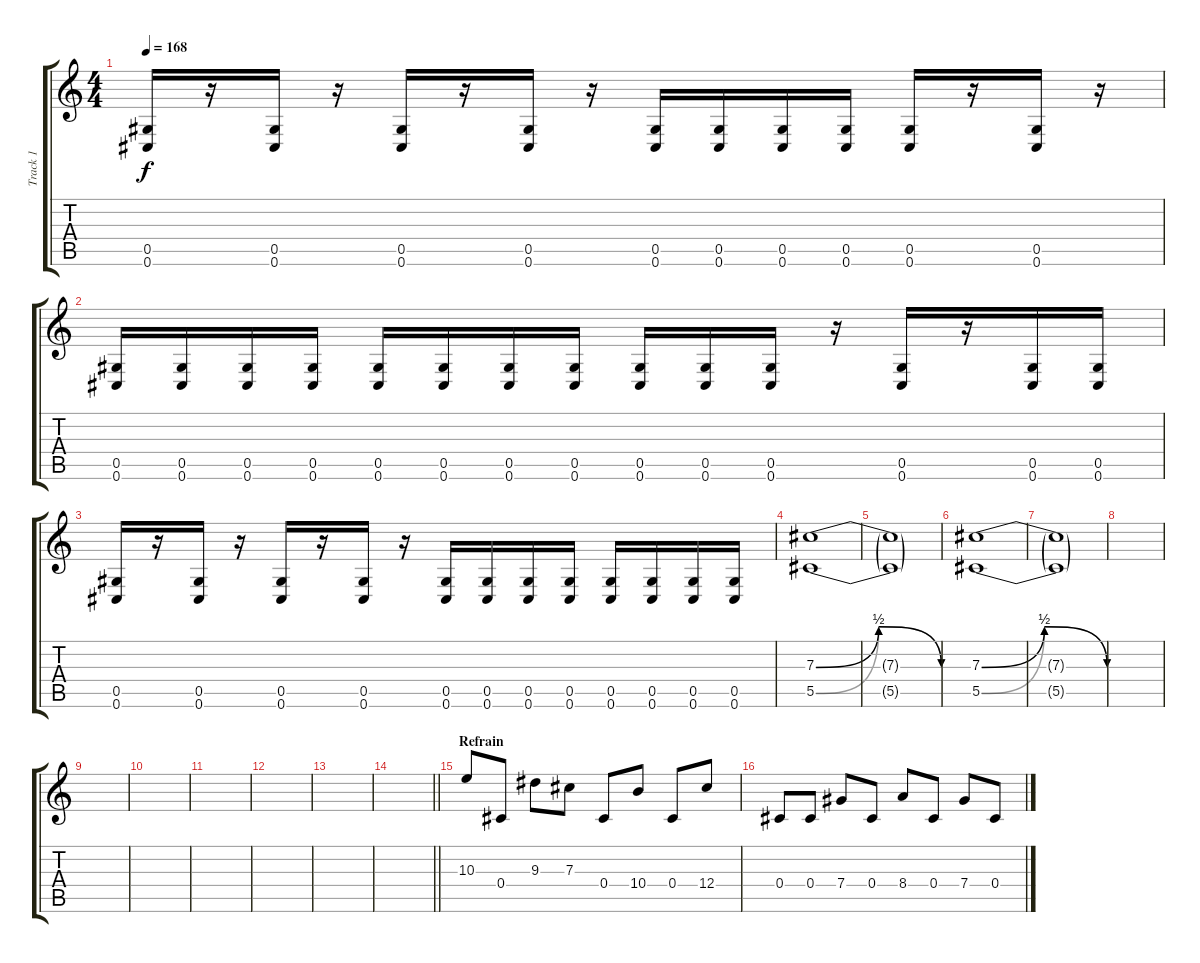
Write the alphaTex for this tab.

\track ("Track 1" "Track 1") {instrument distortionguitar}
\staff {score tabs}
\tuning (Eb4 Bb3 Gb3 Db3 Ab2 Db2) {hide}
\ts (4 4)
\tempo 168
\clef g2
\ks c
(0.5 0.6).16{dy f} r.16 (0.5 0.6).16 r.16 (0.5 0.6).16 r.16 (0.5 0.6).16 r.16 (0.5 0.6).16 (0.5 0.6).16 (0.5 0.6).16 (0.5 0.6).16 (0.5 0.6).16 r.16 (0.5 0.6).16 r.16 |
(0.5 0.6).16 (0.5 0.6).16 (0.5 0.6).16 (0.5 0.6).16 (0.5 0.6).16 (0.5 0.6).16 (0.5 0.6).16 (0.5 0.6).16 (0.5 0.6).16 (0.5 0.6).16 (0.5 0.6).16 r.16 (0.5 0.6).16 r.16 (0.5 0.6).16 (0.5 0.6).16 |
(0.5 0.6).16 r.16 (0.5 0.6).16 r.16 (0.5 0.6).16 r.16 (0.5 0.6).16 r.16 (0.5 0.6).16 (0.5 0.6).16 (0.5 0.6).16 (0.5 0.6).16 (0.5 0.6).16 (0.5 0.6).16 (0.5 0.6).16 (0.5 0.6).16 |
(7.3{be (bendrelease 0 0 30 2 45 2 60 0)} 5.5{be (bendrelease 0 0 30 2 45 2 60 0)}).1 |
(7.3{t} 5.5{t}).1 |
(7.3{be (bendrelease 0 0 30 2 45 2 60 0)} 5.5{be (bendrelease 0 0 30 2 45 2 60 0)}).1 |
(7.3{t} 5.5{t}).1 |
|
|
|
|
|
|
\barLineRight lightlight
|
\section ("" "Refrain")
10.3.8 0.4.8 9.3.8 7.3.8 0.4.8 10.4.8 0.4.8 12.4.8 |
0.4.8 0.4.8 7.4.8 0.4.8 8.4.8 0.4.8 7.4.8 0.4.8
